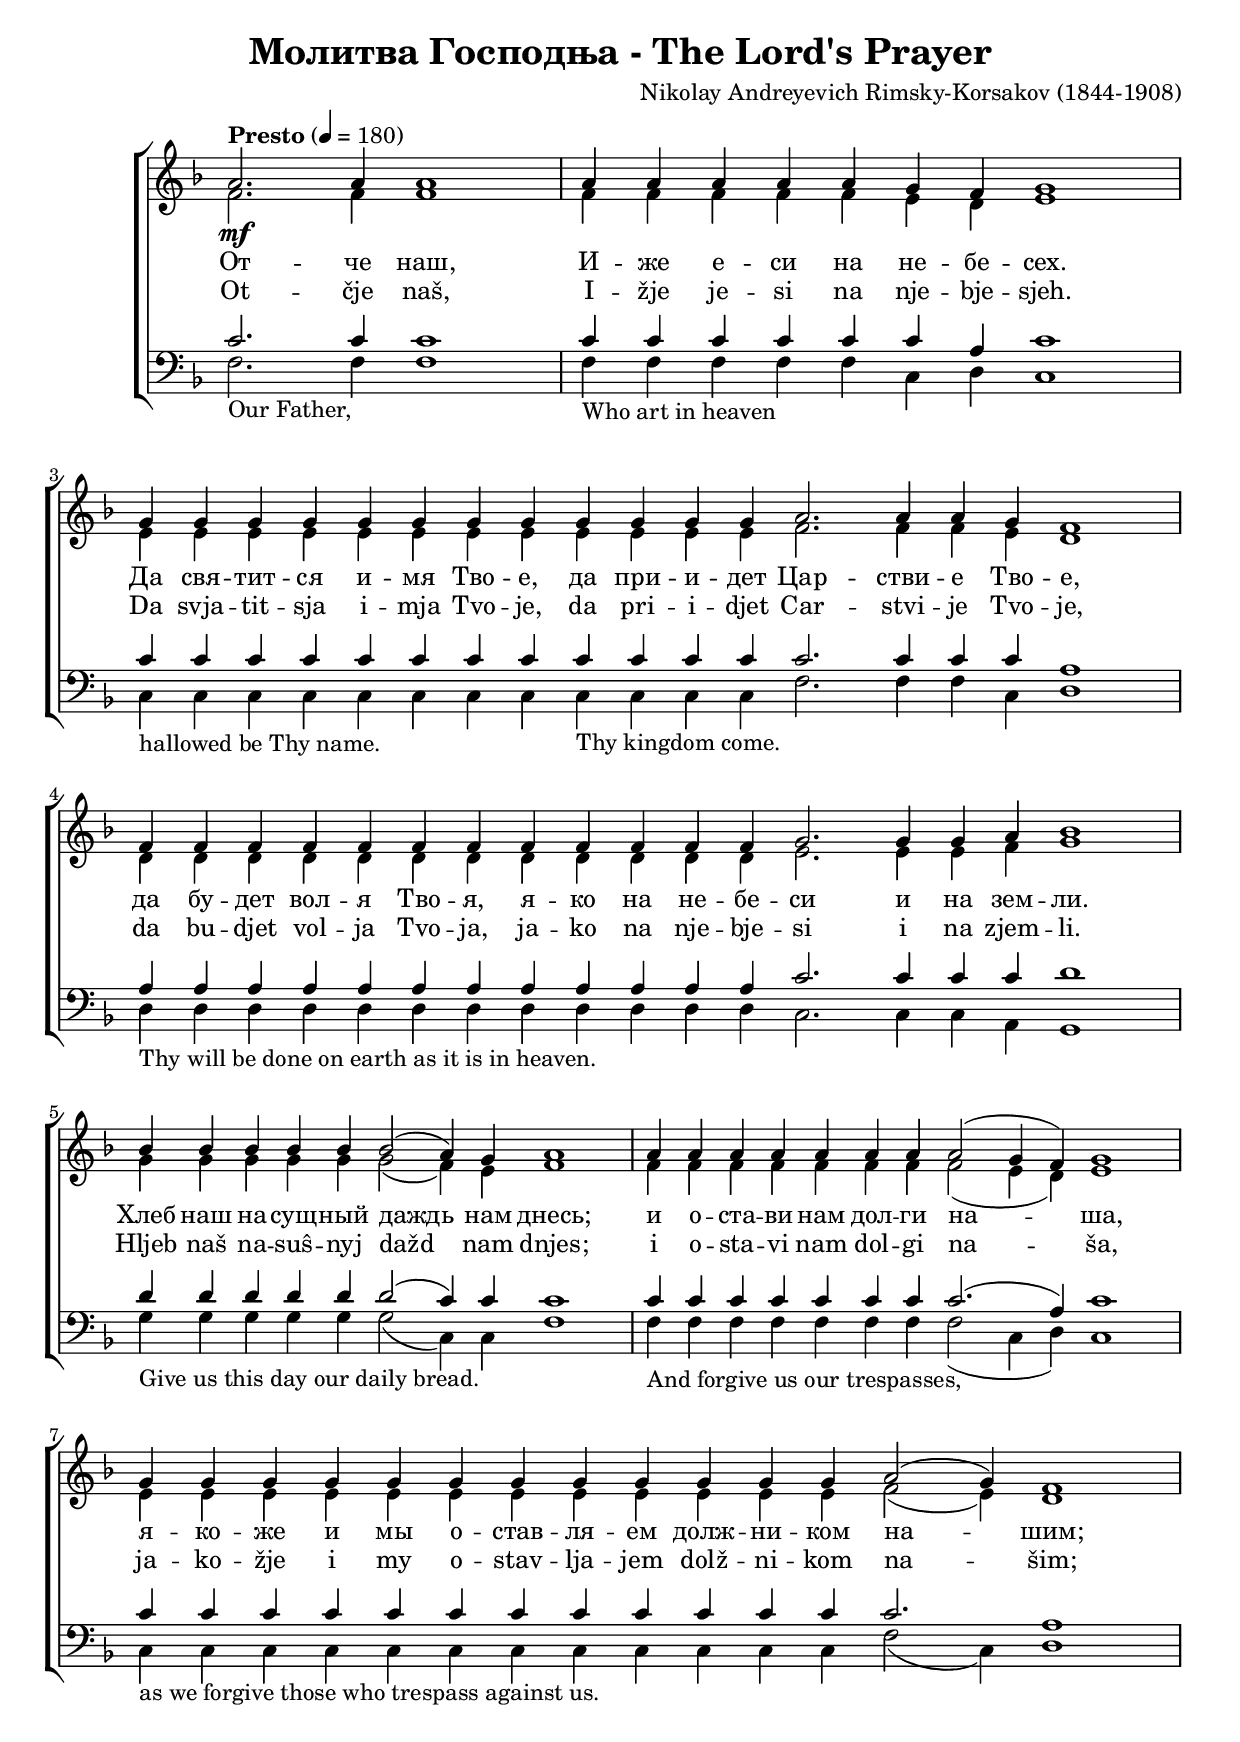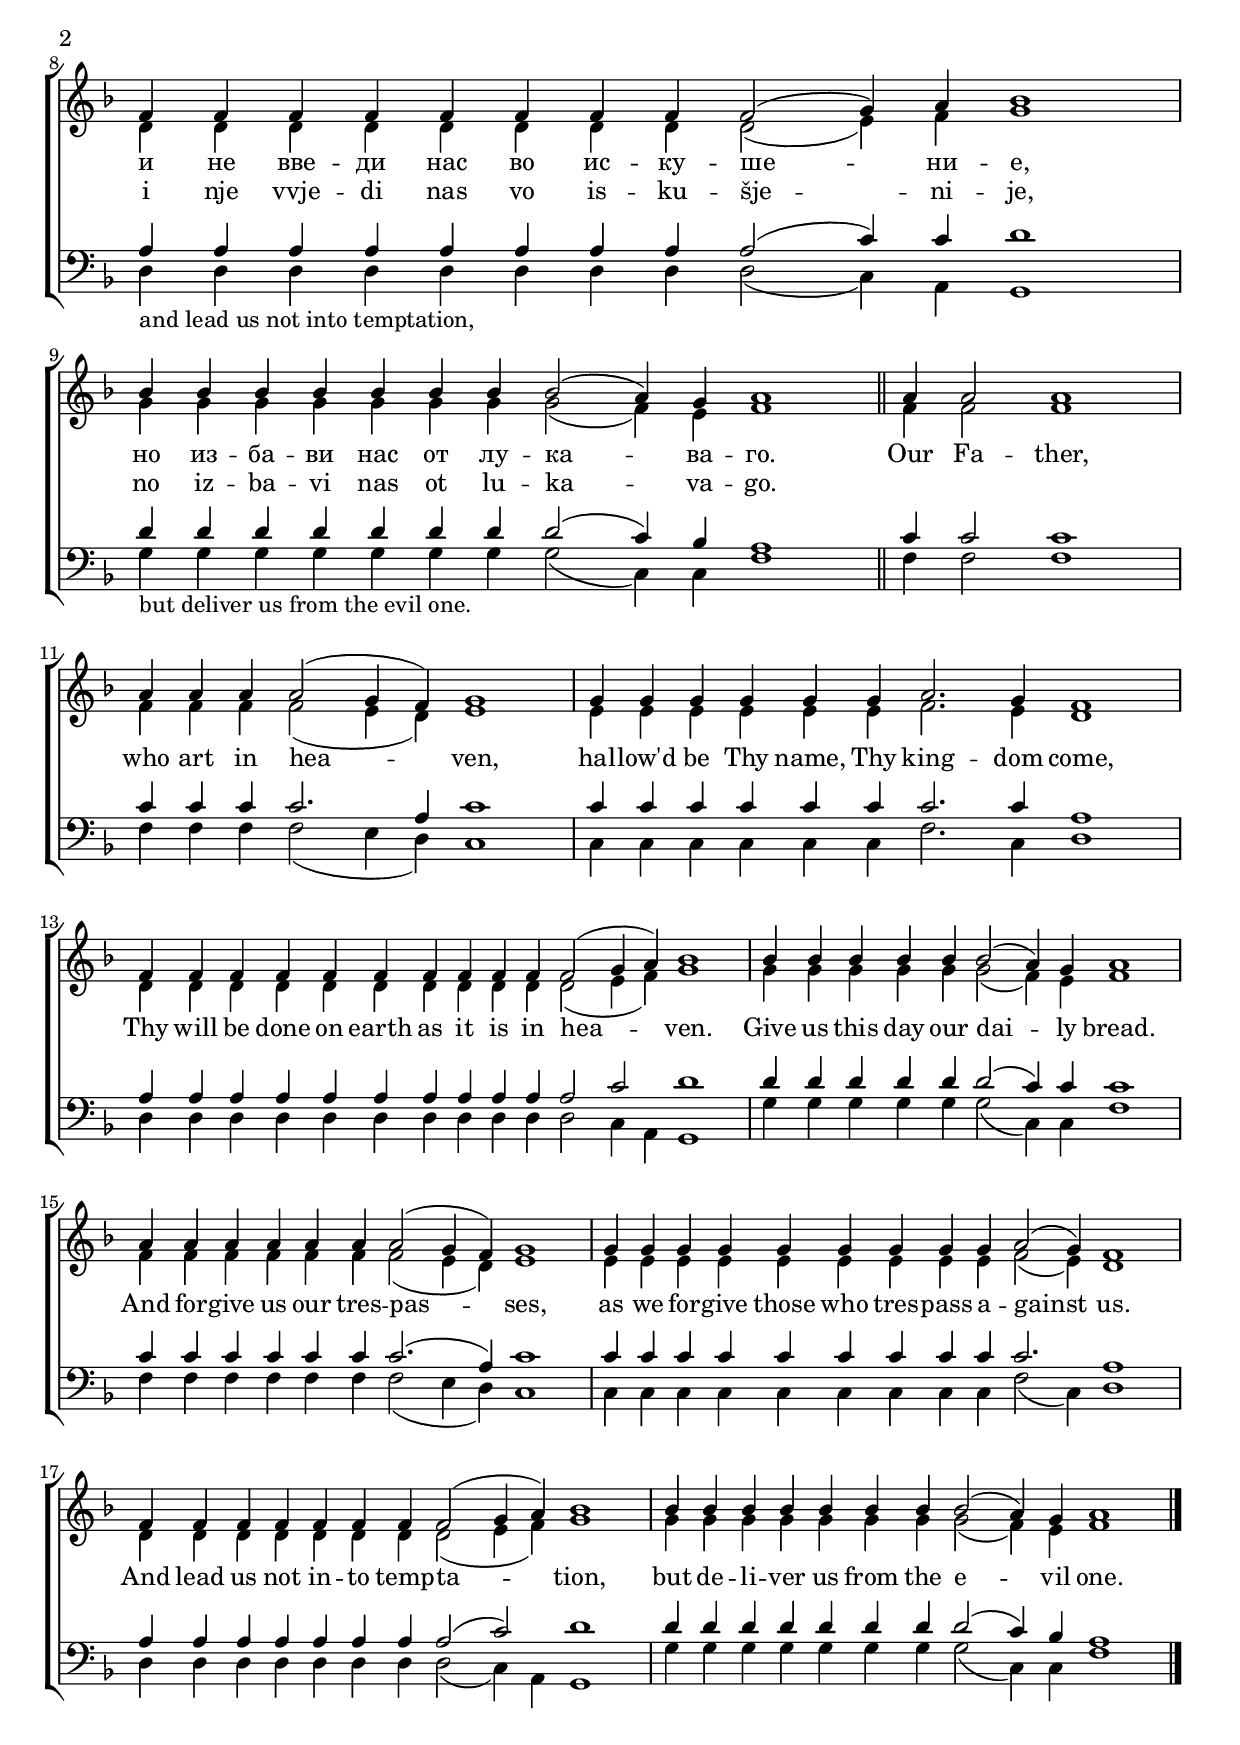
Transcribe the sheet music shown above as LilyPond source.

\version "2.18.2"

global = {
	\key f \major 
	\tempo Presto 4 = 180
}

\header {
	title = "Молитва Господња - The Lord's Prayer"
	%subtitle = "Отче наш - Otche nash"
	composer = "Nikolay Andreyevich Rimsky-Korsakov (1844-1908)"
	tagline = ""
}

\paper {
	system-count = #11
	page-count = #2
}

Cyrillic = \lyricmode {
	От -- че наш, И -- же е -- си на не -- бе -- сех.
	Да свя -- тит -- ся и -- мя Тво -- е,
	да при -- и -- дет Цар -- стви -- е Тво -- е,
	да бу -- дет вол -- я Тво -- я, я -- ко на не -- бе -- си и на зем -- ли.
	Хлеб наш на -- сущ -- ный даждь нам днесь;
	и о -- ста -- ви нам дол -- ги на -- ша,
	я -- ко -- же и мы о -- став -- ля -- ем долж -- ни -- ком на -- шим;
	и не вве -- ди нас во ис -- ку -- ше -- ни -- е,
	но из -- ба -- ви нас от лу -- ка -- ва -- го.
	%Ибо Твое есть Царство и сила и слава во веки. Аминь.

%NOTE: Latin lyrics may be disabled, so the English verse is included here.
	Our Fa -- ther, who art in hea -- ven,
	hal -- low'd be Thy name, Thy king -- dom come,
	Thy will be done on earth as it is in hea -- ven.
	Give us this day our dai -- ly bread.
	And for -- give us our tres -- pas -- ses,
	as we for -- give those who tres -- pass a -- gainst us.
	And lead us not in -- to temp -- ta -- tion,
	but de -- li -- ver us from the e -- vil one.
}

Latin = \lyricmode {
	Ot -- čje naš, I -- žje je -- si na nje -- bje -- sjeh.
	Da svja -- tit -- sja i -- mja Tvo -- je,
	da pri -- i -- djet Car -- stvi -- je Tvo -- je,
	da bu -- djet vol -- ja Tvo -- ja, ja -- ko na nje -- bje -- si i na zjem -- li.
	Hljeb naš na -- suŝ -- nyj dažd nam dnjes;
	i o -- sta -- vi nam dol -- gi na -- ša,
	ja -- ko -- žje i my o -- stav -- lja -- jem dolž -- ni -- kom na -- šim;
	i nje vvje -- di nas vo is -- ku -- šje -- ni -- je,
	no iz -- ba -- vi nas ot lu -- ka -- va -- go.
	%Ibo Tvoje jest Carstvo i sila i slava vo vjeki. Amin.
}

sopMusic = \relative {
	\time 8/4 a'2.\mf a4 a1 \bar "|"
	\time 11/4 a4 a a a a g f g1 \bar "|"
	\time 22/4 g4 g g g g g g g g g g g a2. a4 a g f1 \bar "|"
	\time 22/4 f4 f f f f f f f f f f f g2. g4 g a bes1 \bar "|"
	\time 13/4 bes4 bes bes bes bes bes2 (a4) g a1  \bar "|"
	\time 15/4 a4 a a a a a a a2 (g4 f) g1 \bar "|"
	\time 19/4 g4 g g g g g g g g g g g a2 (g4) f1 \bar "|"
	\time 16/4 f4 f f f f f f f f2 (g4) a bes1 \bar "|"
	\time 15/4 bes4 bes bes bes bes bes bes bes2 (a4) g a1 \bar "||"

	\time 7/4 a4 a2 a1 \bar "|"
	\time 11/4 a4 a a a2 (g4 f) g1 \bar "|"
	\time 14/4 g4 g g g g g a2. g4 f1 \bar "|"
	\time 18/4 f4 f f f f f f f f f f2 (g4 a) bes1 \bar "|"
	\time 13/4 bes4 bes bes bes bes bes2 (a4) g a1 \bar "|"
	\time 14/4 a4 a a a a a a2 (g4 f) g1 \bar "|"
	\time 16/4 g4 g g g g g g g g a2 (g4) f1 \bar "|"
	\time 15/4 f4 f f f f f f f2 (g4 a) bes1 \bar "|"
	\time 15/4 bes4 bes bes bes bes bes bes bes2 (a4) g a1 \bar "|."
}

altoMusic = \relative {
	f'2. f4 f1
	f4 f f f f e d e1
	e4 e e e e e e e e e e e f2. f4 f e d1
	d4 d d d d d d d d d d d e2. e4 e f g1
	g4 g g g g g2 (f4) e f1 
	f4 f f f f f f f2 (e4 d) e1
	e4 e e e e e e e e e e e f2 (e4) d1
	d4 d d d d d d d d2 (e4) f g1
	g4 g g g g g g g2 (f4) e f1

	f4 f2 f1
	f4 f f f2 (e4 d) e1
	e4 e e e e e f2. e4 d1
	d4 d d d d d d d d d d2 (e4 f) g1
	g4 g g g g g2 (f4) e f1
	f4 f f f f f f2 (e4 d) e1
	e4 e e e e e e e e f2 (e4) d1
	d4 d d d d d d d2 (e4 f) g1
	g4 g g g g g g g2 (f4) e f1
}

tenorMusic = \relative {
	c'2. c4 c1
	c4 c c c c c a c1
	c4 c c c c c c c c c c c c2. c4 c c a1
	a4 a a a a a a a a a a a c2. c4 c c d1
	d4 d d d d d2 (c4) c c1
	c4 c c c c c c c2. (a4) c1
	c4 c c c c c c c c c c c c2. a1
	a4 a a a a a a a a2 (c4) c d1
	d4 d d d d d d d2 (c4) bes a1

	c4 c2 c1
	c4 c c c2. a4 c1
	c4 c c c c c c2. c4 a1
	a4 a a a a a a a a a a2 c2 d1
	d4 d d d d d2 (c4) c c1
	c4 c c c c c c2. (a4) c1
	c4 c c c c c c c c c2. a1
	a4 a a a a a a a2 (c2) d1
	d4 d d d d d d d2 (c4) bes a1
}

bassMusic = \relative {
	f2._\markup{Our Father,} f4 f1
	f4_\markup{Who art in heaven} f f f f c d c1
	c4_\markup{hallowed be Thy name.} c c c c c c c c_\markup{Thy kingdom come.} c c c f2. f4 f c d1
	d4_\markup{Thy will be done on earth as it is in heaven.} d d d d d d d d d d d c2. c4 c a g1
	g'4_\markup{Give us this day our daily bread.} g g g g g2 (c,4) c f1
	f4_\markup{And forgive us our trespasses,} f f f f f f f2 (c4 d) c1
	c4_\markup{as we forgive those who trespass against us.} c c c c c c c c c c c f2 (c4) d1
	d4_\markup{and lead us not into temptation,} d d d d d d d d2 (c4) a g1
	g'4_\markup{but deliver us from the evil one.} g g g g g g g2 (c,4) c f1

	f4 f2 f1
	f4 f f f2 (e4 d) c1
	c4 c c c c c f2. c4 d1
	d4 d d d d d d d d d d2 c4 a g1
	g'4 g g g g g2 (c,4) c f1
	f4 f f f f f f2 (e4 d) c1
	c4 c c c c c c c c f2 (c4) d1
	d4 d d d d d d d2 (c4) a g1
	g'4 g g g g g g g2 (c,4) c f1
}

\include "TEMPLATES_DIRECTORY/satb_notime.ily"

